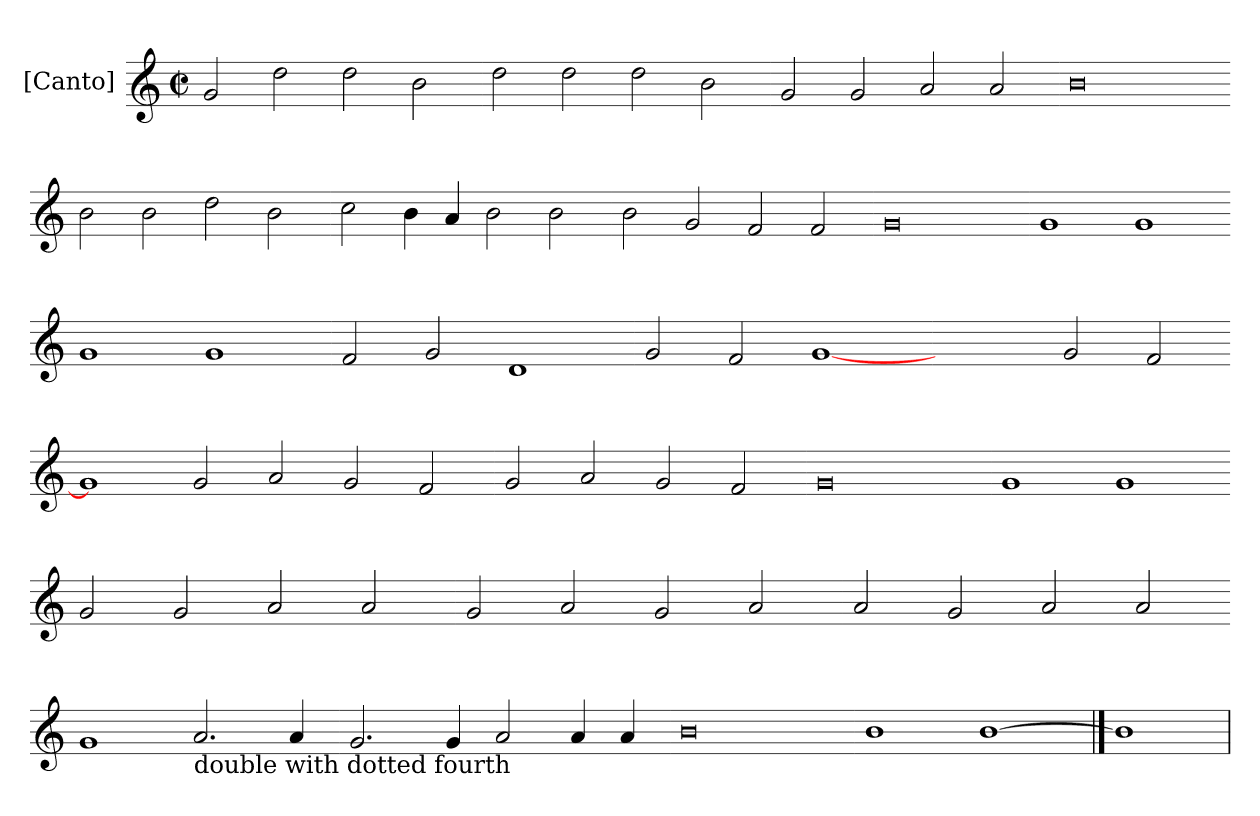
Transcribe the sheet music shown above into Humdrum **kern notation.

**kern
*part1
*staff1
*I"[Canto]
*clefG2
*k[]
*M2/1
*met(c|)
=
2g
2dd
2dd
2b
=-
2dd
2dd
2dd
2b
=-
2g
2g
2a
2a
=-
0b
=-
2b
2b
2dd
2b
=-
2cc
4b
4a
2b
2b
=-
2b
2g
2f
2f
=-
0g
=-
1g
1g
=-
1g
1g
=-
2f
2g
1d
=-
2g
2f
[1g
1ryy
2g
2f
=-
1g]
2g
2a
2g
2f
=-
2g
2a
2g
2f
=-
0g
=-
1g
1g
=-
2g
2g
2a
2a
=-
2g
2a
2g
2a
=-
2a
2g
2a
2a
=-
1g
!LO:TX:b:t=double with dotted fourth
2.a
4a
=-
2.g
4g
2a
4a
4a
=-
0b
=-
1b
[1b
==1
1b]
=
*-
